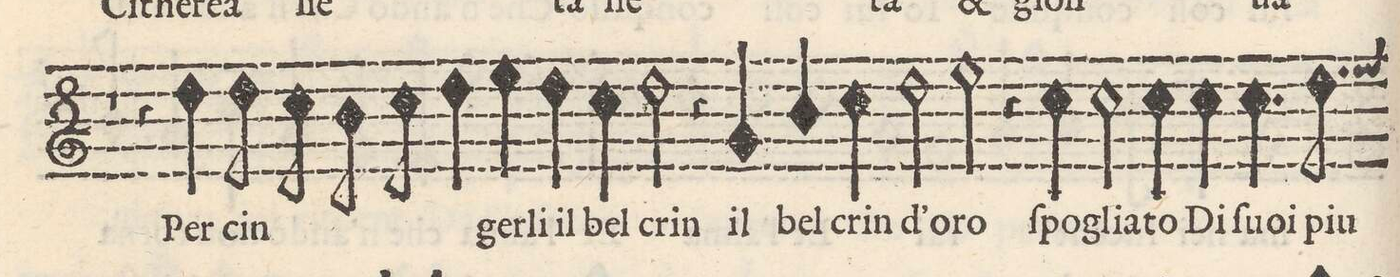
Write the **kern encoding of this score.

**kern	**text
*I"Canto	*
*clefG2	*
*k[]	*
*M2/1	*
1r	.
=20-	=20-
4r	.
4dd\	Per
8dd\	cin-
8ccny\	.
8b\	.
8cc\	.
4dd\	.
4ee\	-ger-
4dd\	-li il
4cc\	bel
=21-	=21-
2dd\	crin
4r	.
4g/	il
4b/	bel
4cc\	crin
2dd\	d'o-
=22-	=22-
2ee\	-ro
4r	.
4cc\	ſpo-
2cc\	-glia-
4cc\	-to
4cc\	Di
=23-	=23-
4.cc\	ſuoi
8dd\	piu
*-	*-
